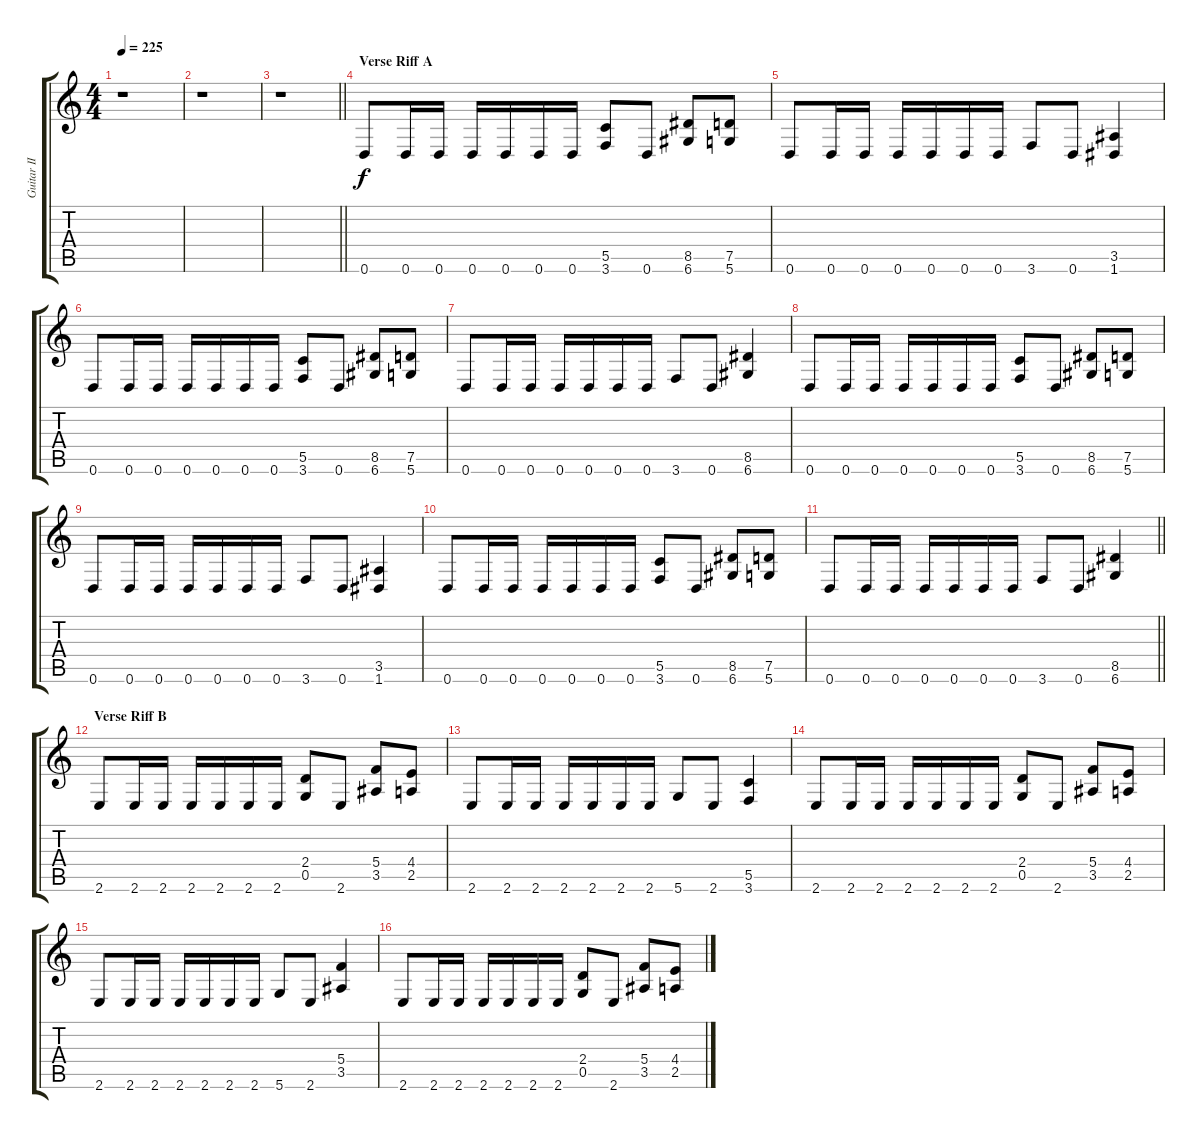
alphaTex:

\track ("Guitar II" "Guitar II") {instrument distortionguitar}
\staff {score tabs}
\tuning (D4 A3 F3 C3 G2 D2) {hide}
\ts (4 4)
\tempo 225
\clef g2
\ks c
r.1{dy f} |
r.1 |
\barLineRight lightlight
r.1 |
\section ("" "Verse Riff A")
0.6.8 0.6.16 0.6.16 0.6.16 0.6.16 0.6.16 0.6.16 (5.5 3.6).8 0.6.8 (8.5 6.6).8 (7.5 5.6).8 |
0.6.8 0.6.16 0.6.16 0.6.16 0.6.16 0.6.16 0.6.16 3.6.8 0.6.8 (3.5 1.6).4 |
0.6.8 0.6.16 0.6.16 0.6.16 0.6.16 0.6.16 0.6.16 (5.5 3.6).8 0.6.8 (8.5 6.6).8 (7.5 5.6).8 |
0.6.8 0.6.16 0.6.16 0.6.16 0.6.16 0.6.16 0.6.16 3.6.8 0.6.8 (8.5 6.6).4 |
0.6.8 0.6.16 0.6.16 0.6.16 0.6.16 0.6.16 0.6.16 (5.5 3.6).8 0.6.8 (8.5 6.6).8 (7.5 5.6).8 |
0.6.8 0.6.16 0.6.16 0.6.16 0.6.16 0.6.16 0.6.16 3.6.8 0.6.8 (3.5 1.6).4 |
0.6.8 0.6.16 0.6.16 0.6.16 0.6.16 0.6.16 0.6.16 (5.5 3.6).8 0.6.8 (8.5 6.6).8 (7.5 5.6).8 |
\barLineRight lightlight
0.6.8 0.6.16 0.6.16 0.6.16 0.6.16 0.6.16 0.6.16 3.6.8 0.6.8 (8.5 6.6).4 |
\section ("" "Verse Riff B")
2.6.8 2.6.16 2.6.16 2.6.16 2.6.16 2.6.16 2.6.16 (2.4 0.5).8 2.6.8 (5.4 3.5).8 (4.4 2.5).8 |
2.6.8 2.6.16 2.6.16 2.6.16 2.6.16 2.6.16 2.6.16 5.6.8 2.6.8 (5.5 3.6).4 |
2.6.8 2.6.16 2.6.16 2.6.16 2.6.16 2.6.16 2.6.16 (2.4 0.5).8 2.6.8 (5.4 3.5).8 (4.4 2.5).8 |
2.6.8 2.6.16 2.6.16 2.6.16 2.6.16 2.6.16 2.6.16 5.6.8 2.6.8 (5.4 3.5).4 |
2.6.8 2.6.16 2.6.16 2.6.16 2.6.16 2.6.16 2.6.16 (2.4 0.5).8 2.6.8 (5.4 3.5).8 (4.4 2.5).8
